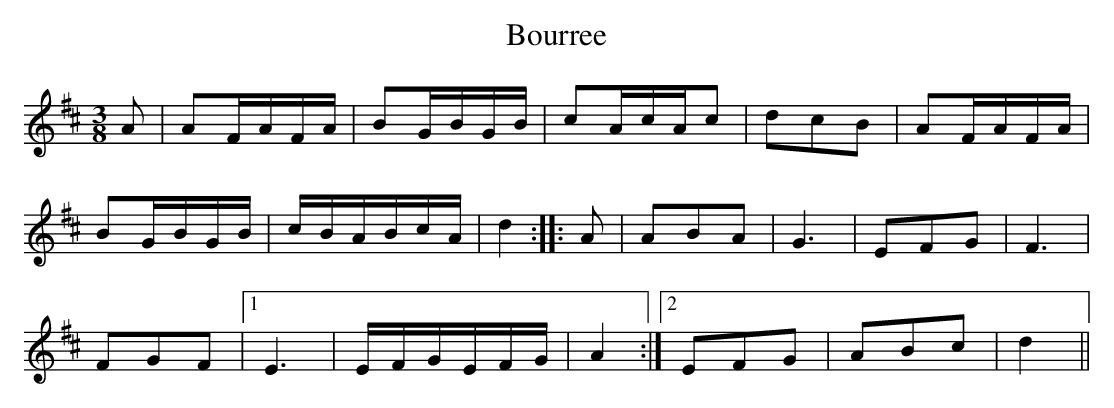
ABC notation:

X:1
T:Bourree
L:1/8
M:3/8
K:D
A | AF/A/F/A/ | BG/B/G/B/ | cA/c/A/c | dcB | AF/A/F/A/ |
BG/B/G/B/ | c/B/A/B/c/A/ | d2 :: A | ABA | G3 | EFG | F3 |
FGF |1 E3 | E/F/G/E/F/G/ | A2 :|2 EFG | ABc | d2 ||
